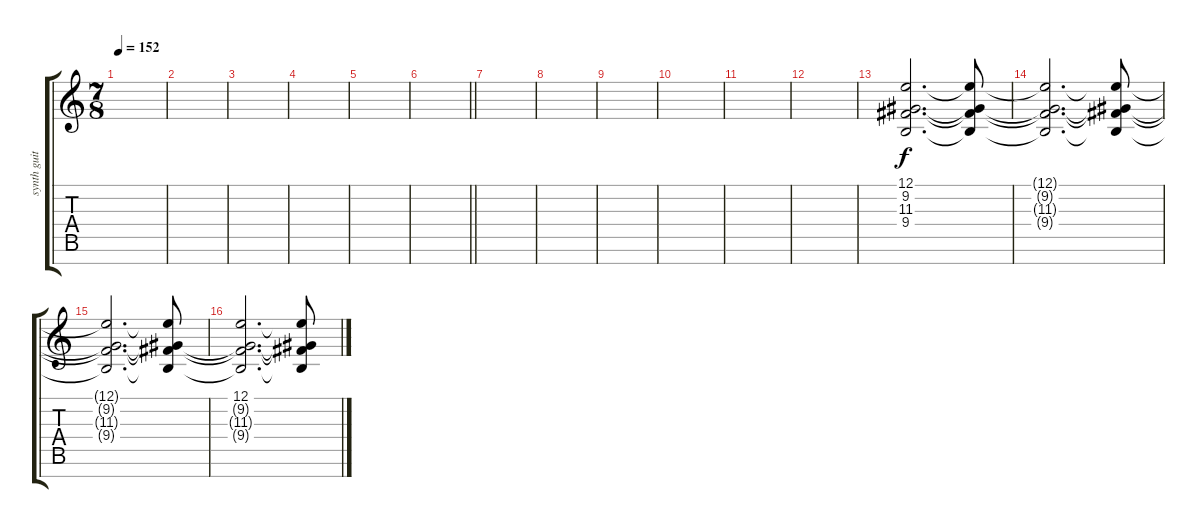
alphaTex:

\track ("synth guitar" "synth guit") {instrument lead6voice}
\staff {score tabs}
\tuning (E4 B3 G3 D3 A2 E2 B1) {hide}
\ts (7 8)
\tempo 152
\clef g2
\ks c
|
|
|
|
|
\barLineRight lightlight
|
|
|
|
|
|
|
(12.1 9.2 11.3 9.4).2{d} (12.1{t} 9.2{t} 11.3{t} 9.4{t}).8 |
(12.1{t} 9.2{t} 11.3{t} 9.4{t}).2{d} (12.1{t} 9.2{t} 11.3{t} 9.4{t}).8 |
(12.1{t} 9.2{t} 11.3{t} 9.4{t}).2{d} (12.1{t} 9.2{t} 11.3{t} 9.4{t}).8 |
(12.1 9.2{t} 11.3{t} 9.4{t}).2{d} (12.1{t} 9.2{t} 11.3{t} 9.4{t}).8
